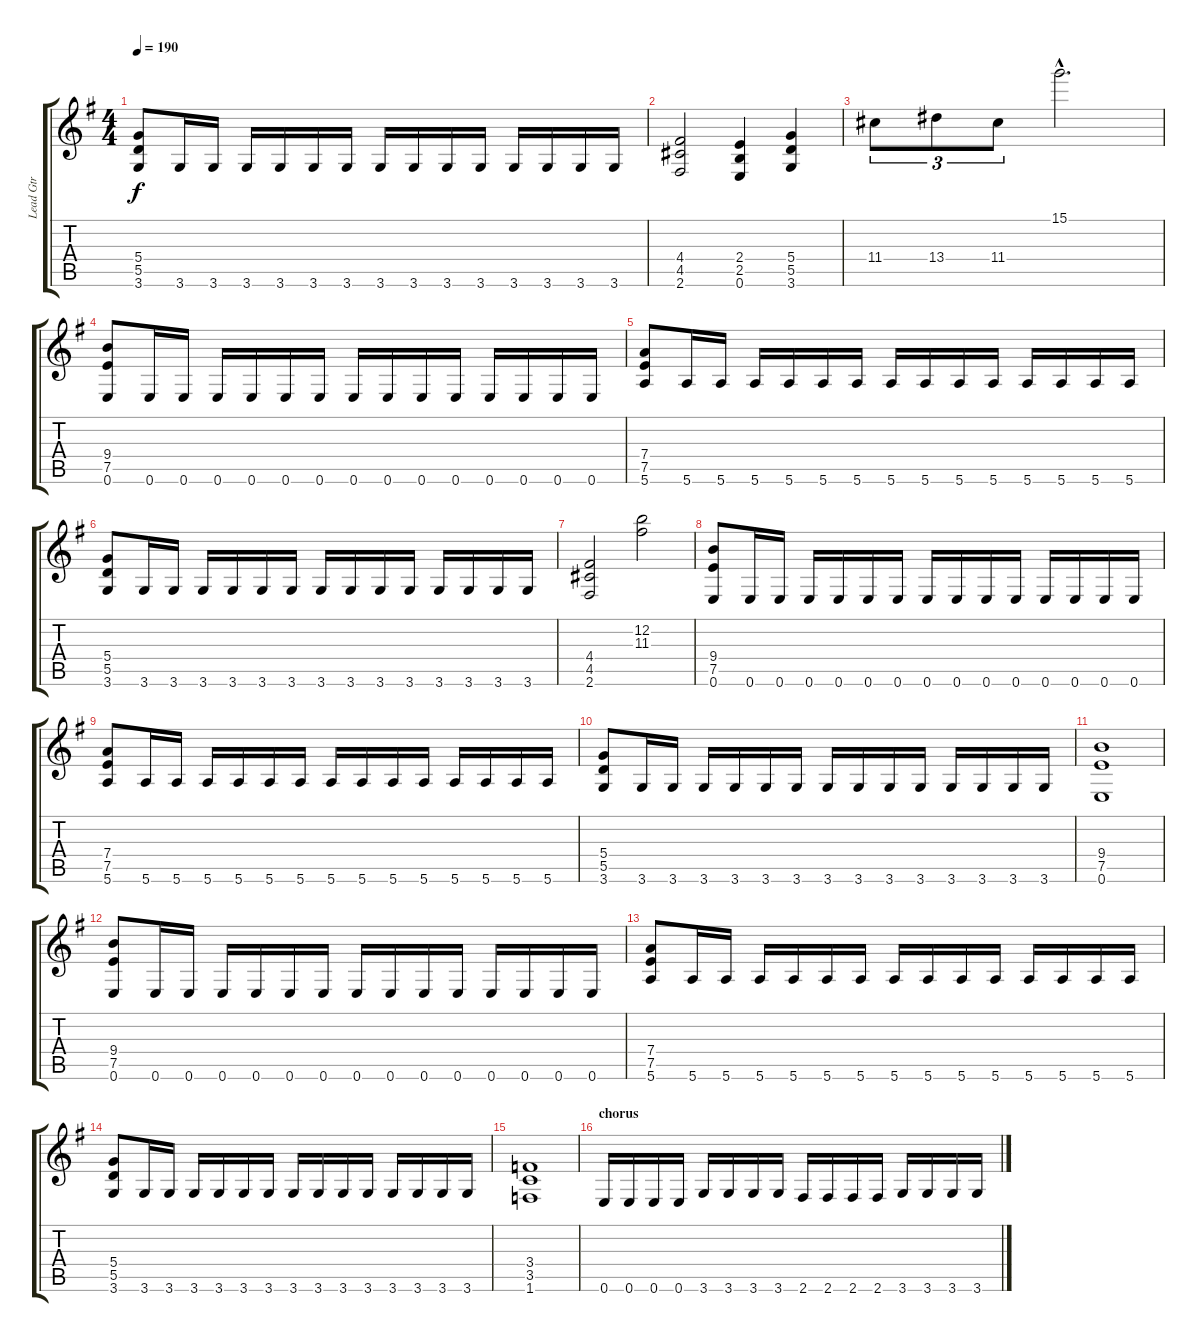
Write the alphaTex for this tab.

\track ("Lead Gtr" "Lead Gtr") {instrument distortionguitar}
\staff {score tabs}
\tuning (E4 B3 G3 D3 A2 E2) {hide}
\ts (4 4)
\tempo 190
\clef g2
\ks eminor
(5.4 5.5 3.6).8{dy f} 3.6.16 3.6.16 3.6.16 3.6.16 3.6.16 3.6.16 3.6.16 3.6.16 3.6.16 3.6.16 3.6.16 3.6.16 3.6.16 3.6.16 |
(4.4 4.5 2.6).2 (2.4 2.5 0.6).4 (5.4 5.5 3.6).4 |
11.4.8{tu (3 2)} 13.4.8{tu (3 2)} 11.4.8{tu (3 2)} 15.1{hac}.2{d} |
(9.4 7.5 0.6).8 0.6.16 0.6.16 0.6.16 0.6.16 0.6.16 0.6.16 0.6.16 0.6.16 0.6.16 0.6.16 0.6.16 0.6.16 0.6.16 0.6.16 |
(7.4 7.5 5.6).8 5.6.16 5.6.16 5.6.16 5.6.16 5.6.16 5.6.16 5.6.16 5.6.16 5.6.16 5.6.16 5.6.16 5.6.16 5.6.16 5.6.16 |
(5.4 5.5 3.6).8 3.6.16 3.6.16 3.6.16 3.6.16 3.6.16 3.6.16 3.6.16 3.6.16 3.6.16 3.6.16 3.6.16 3.6.16 3.6.16 3.6.16 |
(4.4 4.5 2.6).2 (12.2 11.3).2 |
(9.4 7.5 0.6).8 0.6.16 0.6.16 0.6.16 0.6.16 0.6.16 0.6.16 0.6.16 0.6.16 0.6.16 0.6.16 0.6.16 0.6.16 0.6.16 0.6.16 |
(7.4 7.5 5.6).8 5.6.16 5.6.16 5.6.16 5.6.16 5.6.16 5.6.16 5.6.16 5.6.16 5.6.16 5.6.16 5.6.16 5.6.16 5.6.16 5.6.16 |
(5.4 5.5 3.6).8 3.6.16 3.6.16 3.6.16 3.6.16 3.6.16 3.6.16 3.6.16 3.6.16 3.6.16 3.6.16 3.6.16 3.6.16 3.6.16 3.6.16 |
(9.4 7.5 0.6).1 |
(9.4 7.5 0.6).8 0.6.16 0.6.16 0.6.16 0.6.16 0.6.16 0.6.16 0.6.16 0.6.16 0.6.16 0.6.16 0.6.16 0.6.16 0.6.16 0.6.16 |
(7.4 7.5 5.6).8 5.6.16 5.6.16 5.6.16 5.6.16 5.6.16 5.6.16 5.6.16 5.6.16 5.6.16 5.6.16 5.6.16 5.6.16 5.6.16 5.6.16 |
(5.4 5.5 3.6).8 3.6.16 3.6.16 3.6.16 3.6.16 3.6.16 3.6.16 3.6.16 3.6.16 3.6.16 3.6.16 3.6.16 3.6.16 3.6.16 3.6.16 |
(3.4 3.5 1.6).1 |
\section ("" "chorus")
0.6.16 0.6.16 0.6.16 0.6.16 3.6.16 3.6.16 3.6.16 3.6.16 2.6.16 2.6.16 2.6.16 2.6.16 3.6.16 3.6.16 3.6.16 3.6.16
